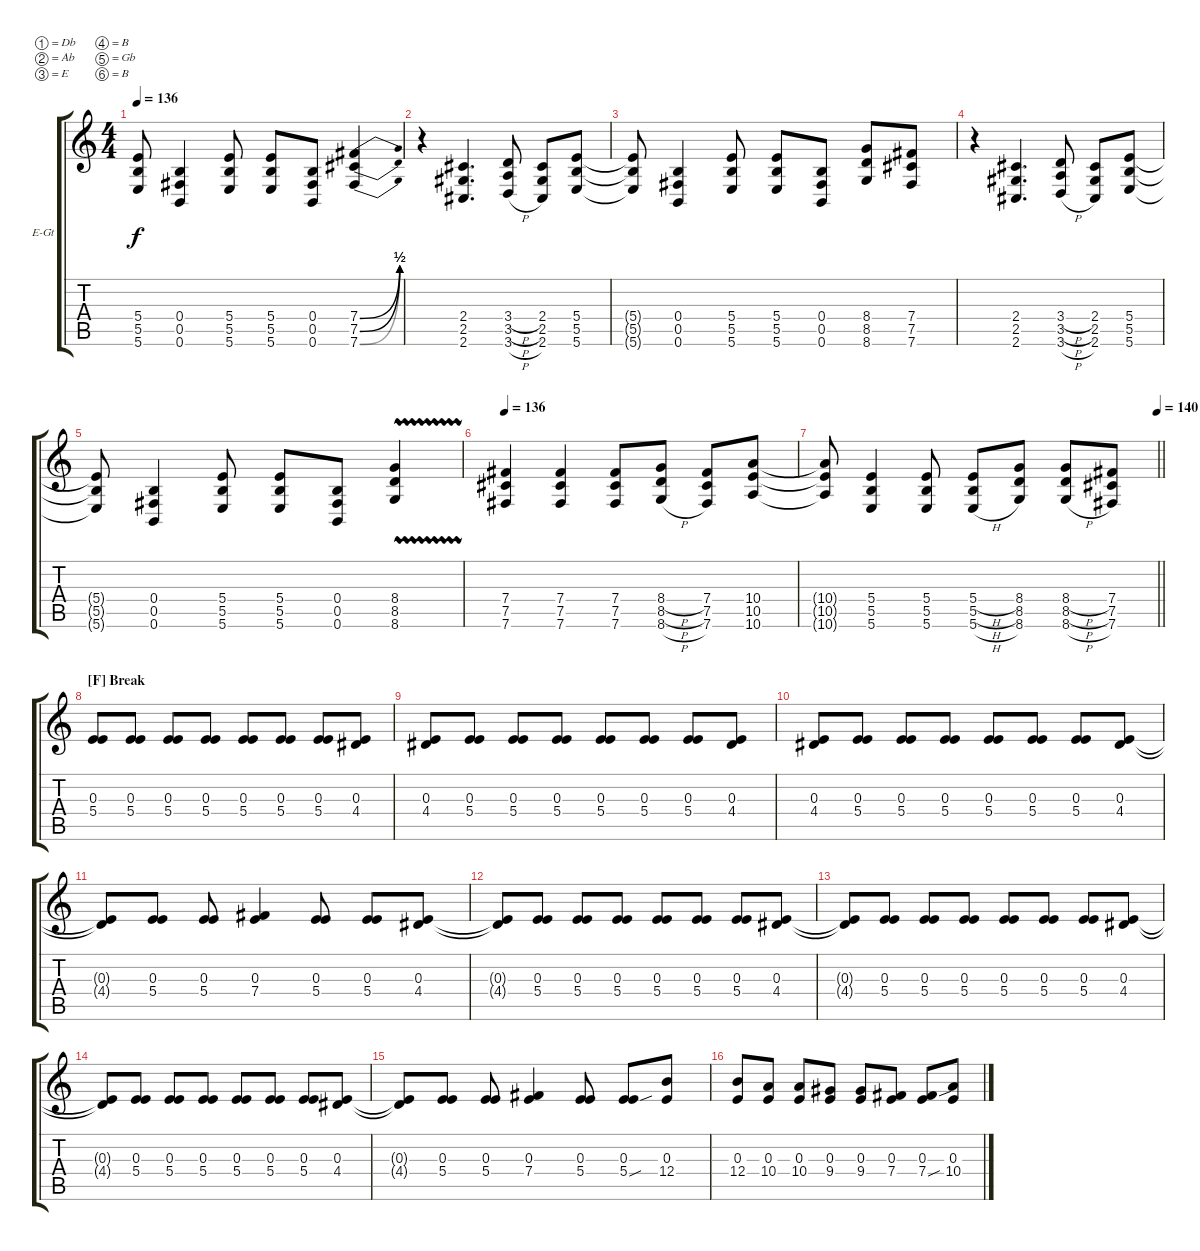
\bracketExtendMode groupsimilarinstruments
\firstSystemTrackNameOrientation horizontal
\otherSystemsTrackNameOrientation horizontal
\track ("Guitar 01" "E-Gt") {instrument overdrivenguitar}
\staff {score tabs}
\tuning (Db4 Ab3 E3 B2 Gb2 B1)
\ts (4 4)
\tempo 136
\clef g2
\ks c
(5.4{t} 5.5{t} 5.6{t}).8{dy f} (0.4 0.5 0.6).4 (5.4 5.5 5.6).8 (5.4 5.5 5.6).8 (0.4 0.5 0.6).8 (7.4{be (bend 0 0 60 2)} 7.5{be (bend 0 0 60 2)} 7.6{be (bend 0 0 60 2)}).4 |
r.4 (2.4 2.5 2.6).4{d} (3.4{h} 3.5{h} 3.6{h}).8 (2.4 2.5 2.6).8 (5.4 5.5 5.6).8 |
(5.4{t} 5.5{t} 5.6{t}).8 (0.4 0.5 0.6).4 (5.4 5.5 5.6).8 (5.4 5.5 5.6).8 (0.4 0.5 0.6).8 (8.4 8.5 8.6).8 (7.4 7.5 7.6).8 |
r.4 (2.4 2.5 2.6).4{d} (3.4{h} 3.5{h} 3.6{h}).8 (2.4 2.5 2.6).8 (5.4 5.5 5.6).8 |
(5.4{t} 5.5{t} 5.6{t}).8 (0.4 0.5 0.6).4 (5.4 5.5 5.6).8 (5.4 5.5 5.6).8 (0.4 0.5 0.6).8 (8.4{vw} 8.5{vw} 8.6{vw}).4 |
\tempo 136
(7.4 7.5 7.6).4 (7.4 7.5 7.6).4 (7.4 7.5 7.6).8 (8.4{h} 8.5{h} 8.6{h}).8 (7.4 7.5 7.6).8 (10.4 10.5 10.6).8 |
\tempo (140 1)
\barLineRight lightlight
(10.4{t} 10.5{t} 10.6{t}).8 (5.4 5.5 5.6).4 (5.4 5.5 5.6).8 (5.4{h} 5.5{h} 5.6{h}).8 (8.4 8.5 8.6).8 (8.4{h} 8.5{h} 8.6{h}).8 (7.4 7.5 7.6).8 |
\section ("F" "Break")
(0.3 5.4).8 (0.3 5.4).8 (0.3 5.4).8 (0.3 5.4).8 (0.3 5.4).8 (0.3 5.4).8 (0.3 5.4).8 (0.3 4.4).8 |
(0.3 4.4).8 (0.3 5.4).8 (0.3 5.4).8 (0.3 5.4).8 (0.3 5.4).8 (0.3 5.4).8 (0.3 5.4).8 (0.3 4.4).8 |
(0.3 4.4).8 (0.3 5.4).8 (0.3 5.4).8 (0.3 5.4).8 (0.3 5.4).8 (0.3 5.4).8 (0.3 5.4).8 (0.3 4.4).8 |
(0.3{t} 4.4{t}).8 (0.3 5.4).8 (0.3 5.4).8 (0.3 7.4).4 (0.3 5.4).8 (0.3 5.4).8 (0.3 4.4).8 |
(0.3{t} 4.4{t}).8 (0.3 5.4).8 (0.3 5.4).8 (0.3 5.4).8 (0.3 5.4).8 (0.3 5.4).8 (0.3 5.4).8 (0.3 4.4).8 |
(0.3{t} 4.4{t}).8 (0.3 5.4).8 (0.3 5.4).8 (0.3 5.4).8 (0.3 5.4).8 (0.3 5.4).8 (0.3 5.4).8 (0.3 4.4).8 |
(0.3{t} 4.4{t}).8 (0.3 5.4).8 (0.3 5.4).8 (0.3 5.4).8 (0.3 5.4).8 (0.3 5.4).8 (0.3 5.4).8 (0.3 4.4).8 |
(0.3{t} 4.4{t}).8 (0.3 5.4).8 (0.3 5.4).8 (0.3 7.4).4 (0.3 5.4).8 (0.3 5.4{sou}).8 (0.3 12.4).8 |
(0.3 12.4).8 (0.3 10.4).8 (0.3 10.4).8 (0.3 9.4).8 (0.3 9.4).8 (0.3 7.4).8 (0.3 7.4{sou}).8 (0.3 10.4).8
